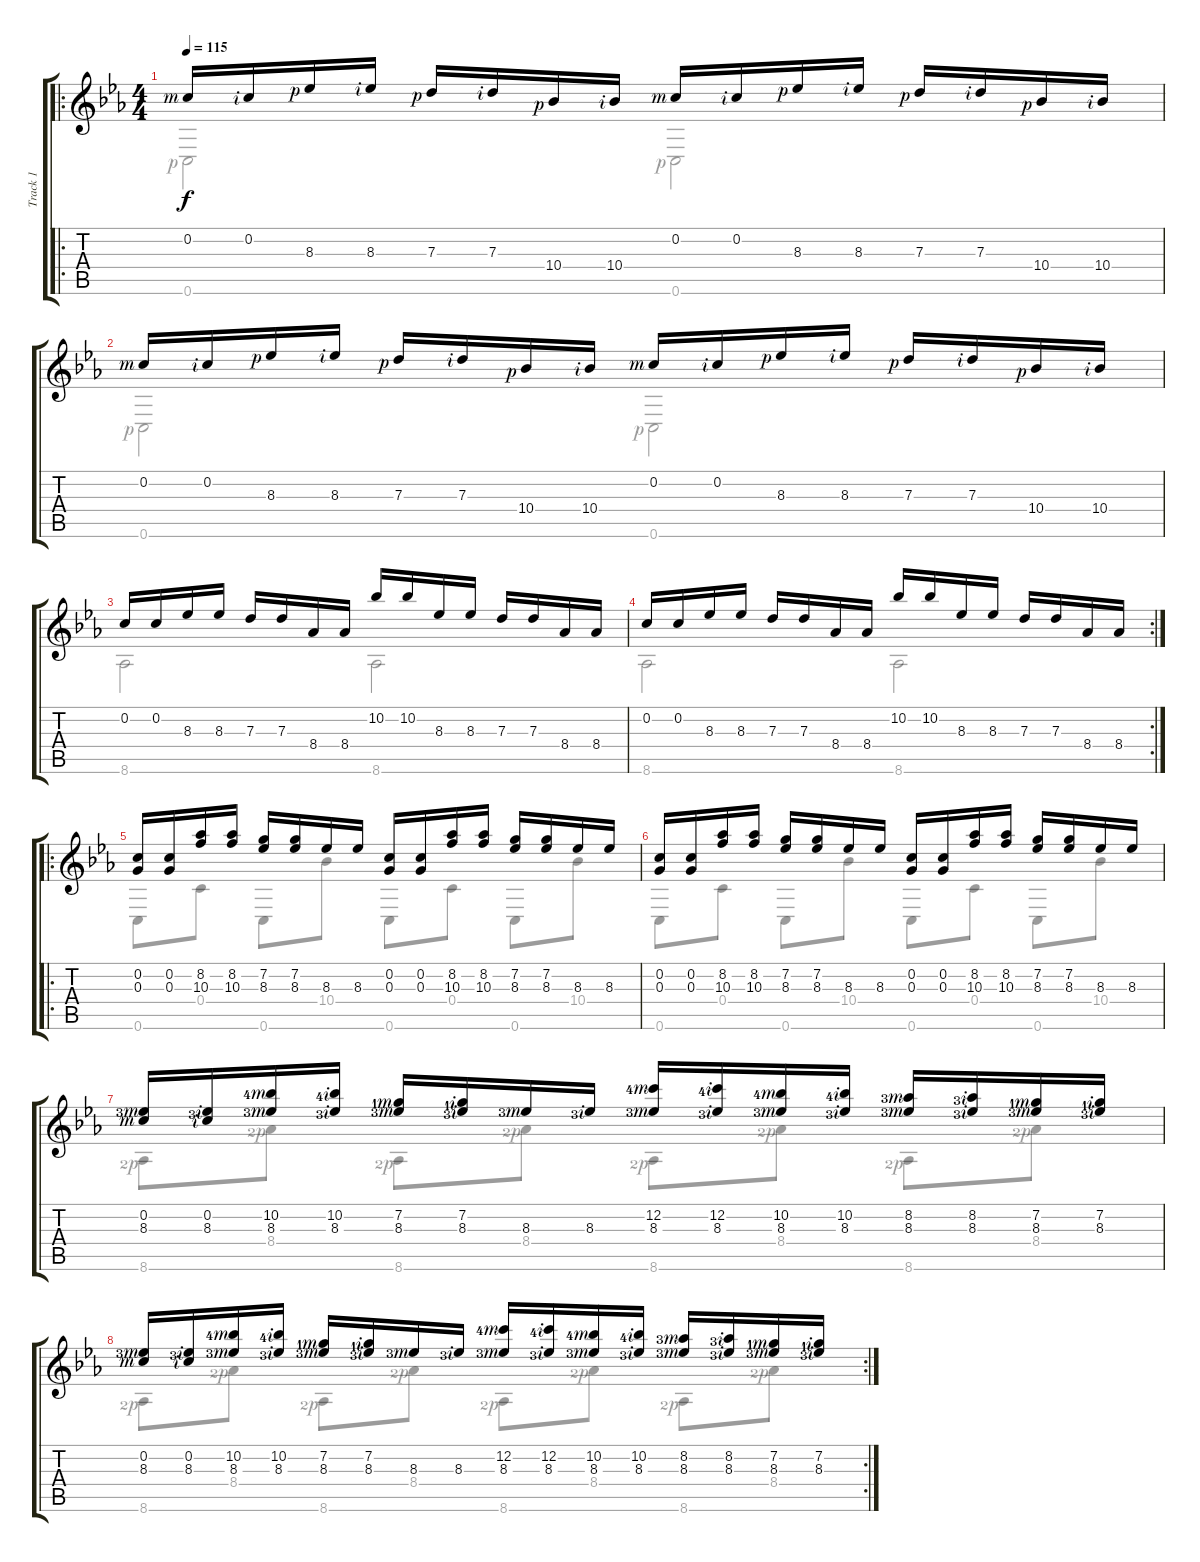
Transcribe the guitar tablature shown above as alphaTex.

\track ("Track 1" "Track 1") {instrument acousticguitarsteel}
\staff {score tabs}
\tuning (E4 C4 G3 C3 G2 C2) {hide}
\voice
\ro
\ts (4 4)
\tempo 115
\clef g2
\ks cminor
0.2{rf 3}.16{dy f} 0.2{rf 2}.16 8.3{rf 1}.16 8.3{rf 2}.16 7.3{rf 1}.16 7.3{rf 2}.16 10.4{rf 1}.16 10.4{rf 2}.16 0.2{rf 3}.16 0.2{rf 2}.16 8.3{rf 1}.16 8.3{rf 2}.16 7.3{rf 1}.16 7.3{rf 2}.16 10.4{rf 1}.16 10.4{rf 2}.16 |
0.2{rf 3}.16 0.2{rf 2}.16 8.3{rf 1}.16 8.3{rf 2}.16 7.3{rf 1}.16 7.3{rf 2}.16 10.4{rf 1}.16 10.4{rf 2}.16 0.2{rf 3}.16 0.2{rf 2}.16 8.3{rf 1}.16 8.3{rf 2}.16 7.3{rf 1}.16 7.3{rf 2}.16 10.4{rf 1}.16 10.4{rf 2}.16 |
0.2.16 0.2.16 8.3.16 8.3.16 7.3.16 7.3.16 8.4.16 8.4.16 10.2.16 10.2.16 8.3.16 8.3.16 7.3.16 7.3.16 8.4.16 8.4.16 |
\rc 2
0.2.16 0.2.16 8.3.16 8.3.16 7.3.16 7.3.16 8.4.16 8.4.16 10.2.16 10.2.16 8.3.16 8.3.16 7.3.16 7.3.16 8.4.16 8.4.16 |
\ro
(0.2 0.3).16 (0.2 0.3).16 (8.2 10.3).16 (8.2 10.3).16 (7.2 8.3).16 (7.2 8.3).16 8.3.16 8.3.16 (0.2 0.3).16 (0.2 0.3).16 (8.2 10.3).16 (8.2 10.3).16 (7.2 8.3).16 (7.2 8.3).16 8.3.16 8.3.16 |
(0.2 0.3).16 (0.2 0.3).16 (8.2 10.3).16 (8.2 10.3).16 (7.2 8.3).16 (7.2 8.3).16 8.3.16 8.3.16 (0.2 0.3).16 (0.2 0.3).16 (8.2 10.3).16 (8.2 10.3).16 (7.2 8.3).16 (7.2 8.3).16 8.3.16 8.3.16 |
(0.2{rf 3} 8.3{lf 4 rf 3}).16 (0.2{rf 2} 8.3{lf 4 rf 2}).16 (10.2{lf 5 rf 3} 8.3{lf 4 rf 3}).16 (10.2{lf 5 rf 2} 8.3{lf 4 rf 2}).16 (7.2{lf 2 rf 3} 8.3{lf 4 rf 3}).16 (7.2{lf 2 rf 2} 8.3{lf 4 rf 2}).16 8.3{lf 4 rf 3}.16 8.3{lf 4 rf 2}.16 (12.2{lf 5 rf 3} 8.3{lf 4 rf 3}).16 (12.2{lf 5 rf 2} 8.3{lf 4 rf 2}).16 (10.2{lf 5 rf 3} 8.3{lf 4 rf 3}).16 (10.2{lf 5 rf 2} 8.3{lf 4 rf 2}).16 (8.2{lf 4 rf 3} 8.3{lf 4 rf 3}).16 (8.2{lf 4 rf 2} 8.3{lf 4 rf 2}).16 (7.2{lf 2 rf 3} 8.3{lf 4 rf 3}).16 (7.2{lf 2 rf 2} 8.3{lf 4 rf 2}).16 |
\rc 2
(0.2{rf 3} 8.3{lf 4 rf 3}).16 (0.2{rf 2} 8.3{lf 4 rf 2}).16 (10.2{lf 5 rf 3} 8.3{lf 4 rf 3}).16 (10.2{lf 5 rf 2} 8.3{lf 4 rf 2}).16 (7.2{lf 2 rf 3} 8.3{lf 4 rf 3}).16 (7.2{lf 2 rf 2} 8.3{lf 4 rf 2}).16 8.3{lf 4 rf 3}.16 8.3{lf 4 rf 2}.16 (12.2{lf 5 rf 3} 8.3{lf 4 rf 3}).16 (12.2{lf 5 rf 2} 8.3{lf 4 rf 2}).16 (10.2{lf 5 rf 3} 8.3{lf 4 rf 3}).16 (10.2{lf 5 rf 2} 8.3{lf 4 rf 2}).16 (8.2{lf 4 rf 3} 8.3{lf 4 rf 3}).16 (8.2{lf 4 rf 2} 8.3{lf 4 rf 2}).16 (7.2{lf 2 rf 3} 8.3{lf 4 rf 3}).16 (7.2{lf 2 rf 2} 8.3{lf 4 rf 2}).16
\voice
\clef g2
\ottava regular
\simile none
\ks cminor
0.6{rf 1}.2{dy f} 0.6{rf 1}.2 |
0.6{rf 1}.2 0.6{rf 1}.2 |
8.6.2 8.6.2 |
8.6.2 8.6.2 |
0.6.8 0.4.8 0.6.8 10.4.8 0.6.8 0.4.8 0.6.8 10.4.8 |
0.6.8 0.4.8 0.6.8 10.4.8 0.6.8 0.4.8 0.6.8 10.4.8 |
8.6{lf 3 rf 1}.8 8.4{lf 3 rf 1}.8 8.6{lf 3 rf 1}.8 8.4{lf 3 rf 1}.8 8.6{lf 3 rf 1}.8 8.4{lf 3 rf 1}.8 8.6{lf 3 rf 1}.8 8.4{lf 3 rf 1}.8 |
8.6{lf 3 rf 1}.8 8.4{lf 3 rf 1}.8 8.6{lf 3 rf 1}.8 8.4{lf 3 rf 1}.8 8.6{lf 3 rf 1}.8 8.4{lf 3 rf 1}.8 8.6{lf 3 rf 1}.8 8.4{lf 3 rf 1}.8
